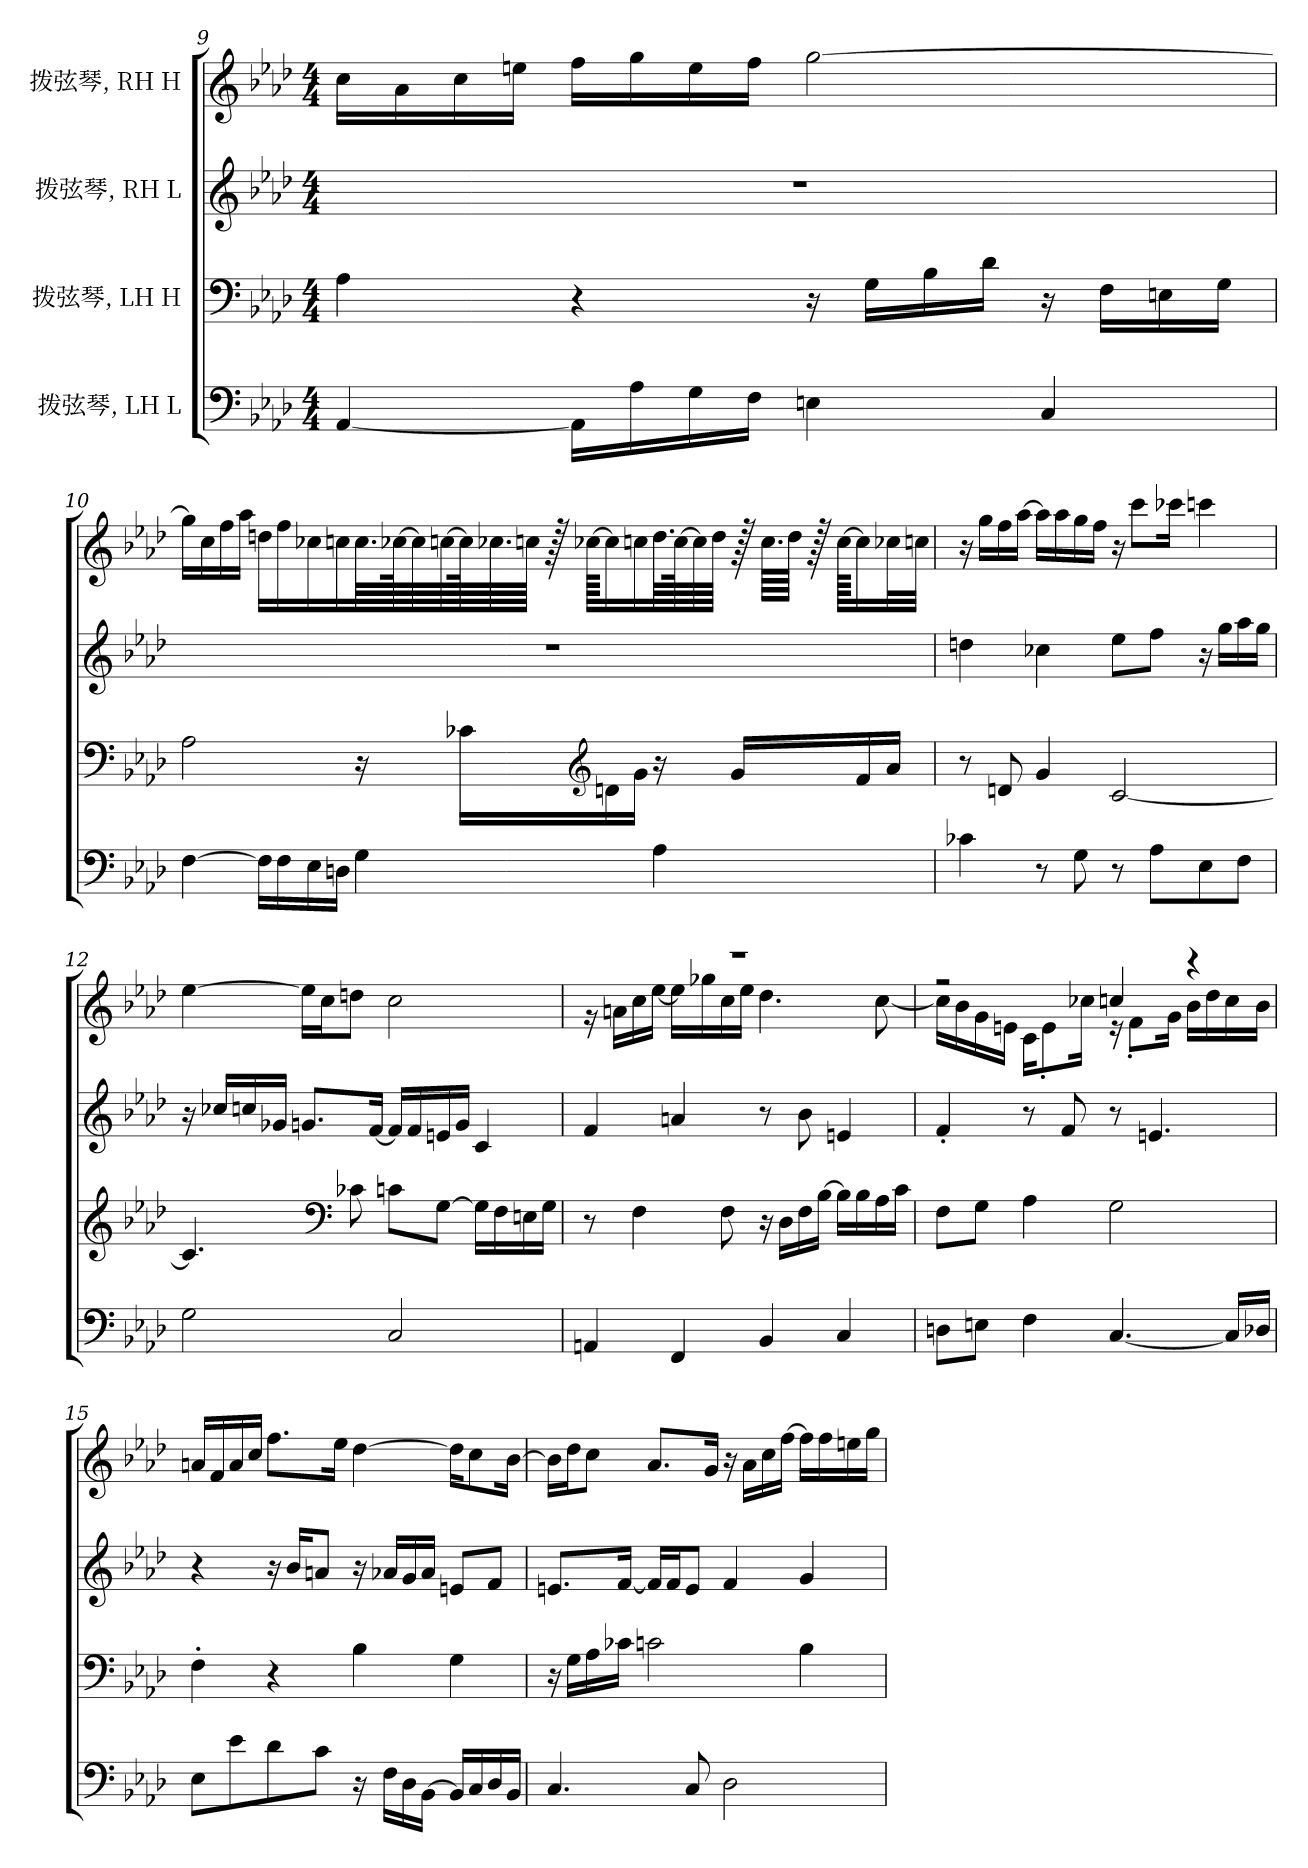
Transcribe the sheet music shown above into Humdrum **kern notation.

**kern	**kern	**kern	**kern
*part4	*part3	*part2	*part1
*staff4	*staff3	*staff2	*staff1
*I"拨弦琴, LH L	*I"拨弦琴, LH H	*I"拨弦琴, RH L	*I"拨弦琴, RH H
!!LO:LB:g=z
*clefF4	*clefF4	*clefG2	*clefG2
*k[b-e-a-d-]	*k[b-e-a-d-]	*k[b-e-a-d-]	*k[b-e-a-d-]
*M4/4	*M4/4	*M4/4	*M4/4
=9	=9	=9	=9
[4AA-/	4A-\	1r	16cc\LL
.	.	.	16a-\
.	.	.	16cc\
.	.	.	16een\JJ
16AA-\LL]	4r	.	16ff\LL
16A-\	.	.	16gg\
16G\	.	.	16ee\
16F\JJ	.	.	16ff\JJ
4En\	16r	.	[2gg\
.	16G\LL	.	.
.	16B-\	.	.
.	16d-\JJ	.	.
4C/	16r	.	.
.	16F\LL	.	.
.	16En\	.	.
.	16G\JJ	.	.
!!LO:LB:g=z
=10	=10	=10	=10
[4F\	2A-\	1r	16gg\LL]
.	.	.	16cc\
.	.	.	16ff\
.	.	.	16aa-\JJ
16F\LL]	.	.	16ddn\LL
16F\	.	.	16ff\
16E-\	.	.	16cc-X\
16Dn\JJ	.	.	16ccn\
4G\	16r	.	64.cc\LL
.	.	.	[128cc-X\K
.	.	.	64cc-\]
.	.	.	[64ccn\
.	16c-X\LL	.	128cc\K]
.	.	.	64.cc-X\
.	.	.	64ccn\JJJJ
.	.	.	128r
.	.	.	[128cc-X\KKKLL
*	*clefG2	*	*
.	16dn\	.	16cc-\]
.	16g\JJ	.	16ccn\
4A-\	16r	.	64.dd\LL
.	.	.	[128cc\K
.	.	.	64cc\]
.	.	.	64dd\JJJJ
.	16g/LL	.	128r
.	.	.	64.cc\LLLL
.	.	.	64dd\JJJJ
.	.	.	128r
.	.	.	[128cc\KKKLL
.	16f/	.	16cc\]
.	16a-/JJ	.	32cc-X\L
.	.	.	32ccn\JJJ
!!LO:PB:g=z
=11	=11	=11	=11
4c-X\	8r	4ddn\	16r
.	.	.	16gg\LL
.	8dn/	.	16ff\
.	.	.	[16aa-\JJ
8r	4g/	4cc-X\	16aa-\LL]
.	.	.	16aa-\
8G\	.	.	16gg\
.	.	.	16ff\JJ
8r	[2c/	8ee-\L	16r
.	.	.	8ccc\L
8A-\L	.	8ff\J	.
.	.	.	16ccc-X\Jk
8E-\	.	16r	4cccn\
.	.	16gg\LL	.
8F\J	.	16aa-\	.
.	.	16gg\JJ	.
=12	=12	=12	=12
2G\	4.c/]	16r	[4ee-\
.	.	16cc-X/LL	.
.	.	16ccn/	.
.	.	16g-X/JJ	.
.	.	8.gn/L	16ee-\LL]
.	.	.	16cc\J
*	*clefF4	*	*
.	8c-X\	.	8ddn\J
.	.	[16f/Jk	.
2C/	8cn\L	16f/LL]	2cc\
.	.	16f/	.
.	[8G\J	16en/	.
.	.	16g/JJ	.
.	16G\LL]	4c/	.
.	16F\	.	.
.	16En\	.	.
.	16G\JJ	.	.
!!LO:LB:g=z
=13	=13	=13	=13
*	*	*	*^
4AAn/	8r	4f/	1r	16r
.	.	.	.	16an\LL
.	4F\	.	.	16cc\
.	.	.	.	[16ee-\JJ
4FF/	.	4an/	.	16ee-\LL]
.	.	.	.	16gg-X\
.	8F\	.	.	16cc\
.	.	.	.	16ee-\JJ
4BB-/	16r	8r	.	4.dd-\
.	16D-\LL	.	.	.
.	16F\	8b-\	.	.
.	[16B-\JJ	.	.	.
4C/	16B-\LL]	4en/	.	.
.	16B-\	.	.	.
.	16A-\	.	.	[8cc\
.	16c\JJ	.	.	.
=14	=14	=14	=14	=14
8Dn\L	8F\L	4f'/	2r	16cc\LL]
.	.	.	.	16b-\
8En\J	8G\J	.	.	16g\
.	.	.	.	16en\JJ
4F\	4A-\	8r	.	16c\KL
.	.	.	.	8e'\
.	.	8f/	.	.
.	.	.	.	16cc-X\Jk
[4.C/	2G\	8r	4ccn/	16r
.	.	.	.	8f'\L
.	.	4.en/	.	.
.	.	.	.	16g\Jk
.	.	.	4r	16b-\LL
.	.	.	.	16dd-\
16C/LL]	.	.	.	16cc\
16D-X/JJ	.	.	.	16b-\JJ
*	*	*	*v	*v
!!LO:LB:g=z
=15	=15	=15	=15
8E-\L	4F'\	4r	16an/LL
.	.	.	16f/
8e-\	.	.	16a/
.	.	.	16cc/JJ
8d-\	4r	16r	8.ff\L
.	.	16b-/KL	.
8c\J	.	8an/J	.
.	.	.	16ee-\Jk
16r	4B-\	16r	[4dd-\
16F\LL	.	16a-X/LL	.
16D-\	.	16g/	.
[16BB-\JJ	.	16a-/JJ	.
16BB-/LL]	4G\	8en/L	16dd-\KL]
16C/	.	.	8cc\
16D-/	.	8f/J	.
16BB-/JJ	.	.	[16b-\Jk
=16	=16	=16	=16
4.C/	16r	8.en/L	16b-\LL]
.	16G\LL	.	16dd-\J
.	16A-\	.	8cc\J
.	16c-X\JJ	[16f/Jk	.
.	2cn\	16f/LL]	8.a-/L
.	.	16f/J	.
8C/	.	8e/J	.
.	.	.	16g/Jk
2D-\	.	4f/	16r
.	.	.	16a-\LL
.	.	.	16cc\
.	.	.	[16ff\JJ
.	4B-\	4g/	16ff\LL]
.	.	.	16ff\
.	.	.	16een\
.	.	.	16gg\JJ
=	=	=	=
*-	*-	*-	*-
